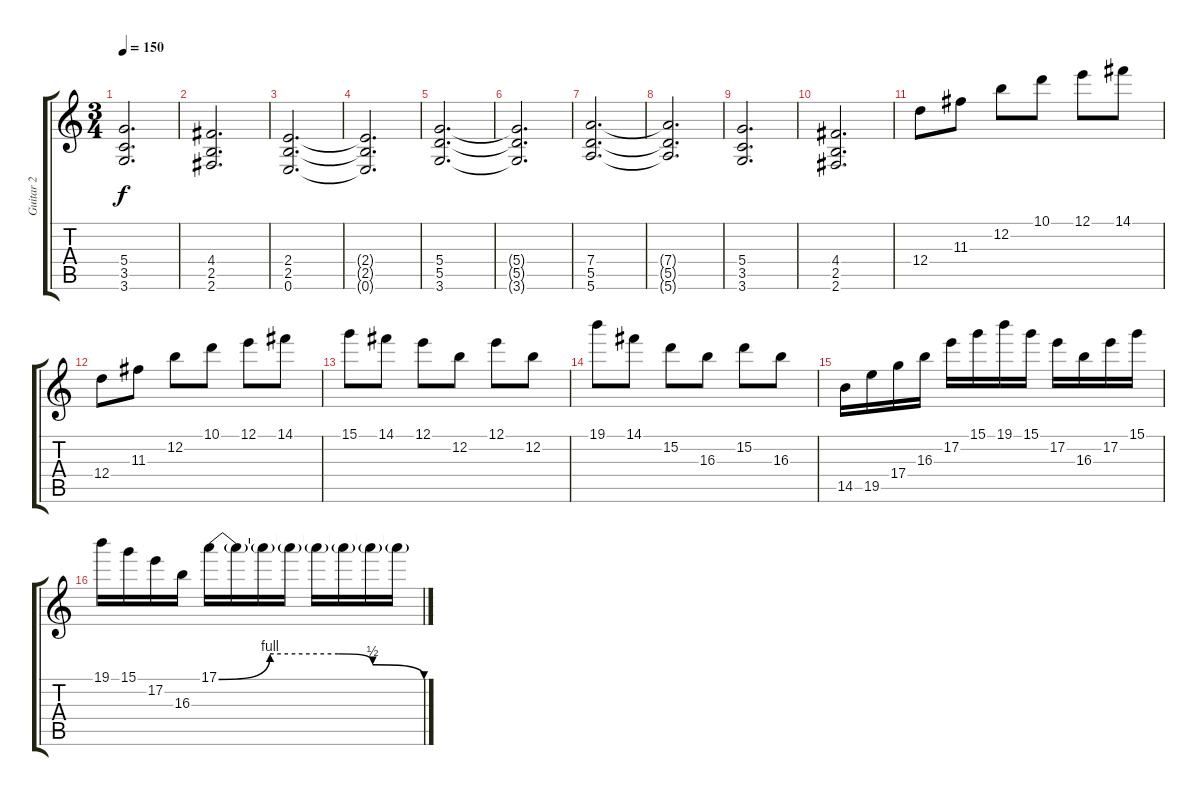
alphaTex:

\track ("Guitar 2" "Guitar 2") {instrument distortionguitar}
\staff {score tabs}
\tuning (E4 B3 G3 D3 A2 E2) {hide}
\ts (3 4)
\tempo 150
\clef g2
\ks c
(5.4 3.5 3.6).2{d dy f} |
(4.4 2.5 2.6).2{d} |
(2.4 2.5 0.6).2{d} |
(2.4{t} 2.5{t} 0.6{t}).2{d} |
(5.4 5.5 3.6).2{d} |
(5.4{t} 5.5{t} 3.6{t}).2{d} |
(7.4 5.5 5.6).2{d} |
(7.4{t} 5.5{t} 5.6{t}).2{d} |
(5.4 3.5 3.6).2{d} |
(4.4 2.5 2.6).2{d} |
12.4.8 11.3.8 12.2.8 10.1.8 12.1.8 14.1.8 |
12.4.8 11.3.8 12.2.8 10.1.8 12.1.8 14.1.8 |
15.1.8 14.1.8 12.1.8 12.2.8 12.1.8 12.2.8 |
19.1.8 14.1.8 15.2.8 16.3.8 15.2.8 16.3.8 |
14.5.16 19.5.16 17.4.16 16.3.16 17.2.16 15.1.16 19.1.16 15.1.16 17.2.16 16.3.16 17.2.16 15.1.16 |
19.1.16 15.1.16 17.2.16 16.3.16 17.1{be (custom 0 0 15 4 35 4 45 2 60 0)}.16 17.1{t}.16 17.1{t}.16 17.1{t}.16 17.1{t}.16 17.1{t}.16 17.1{t}.16 17.1{t}.16
